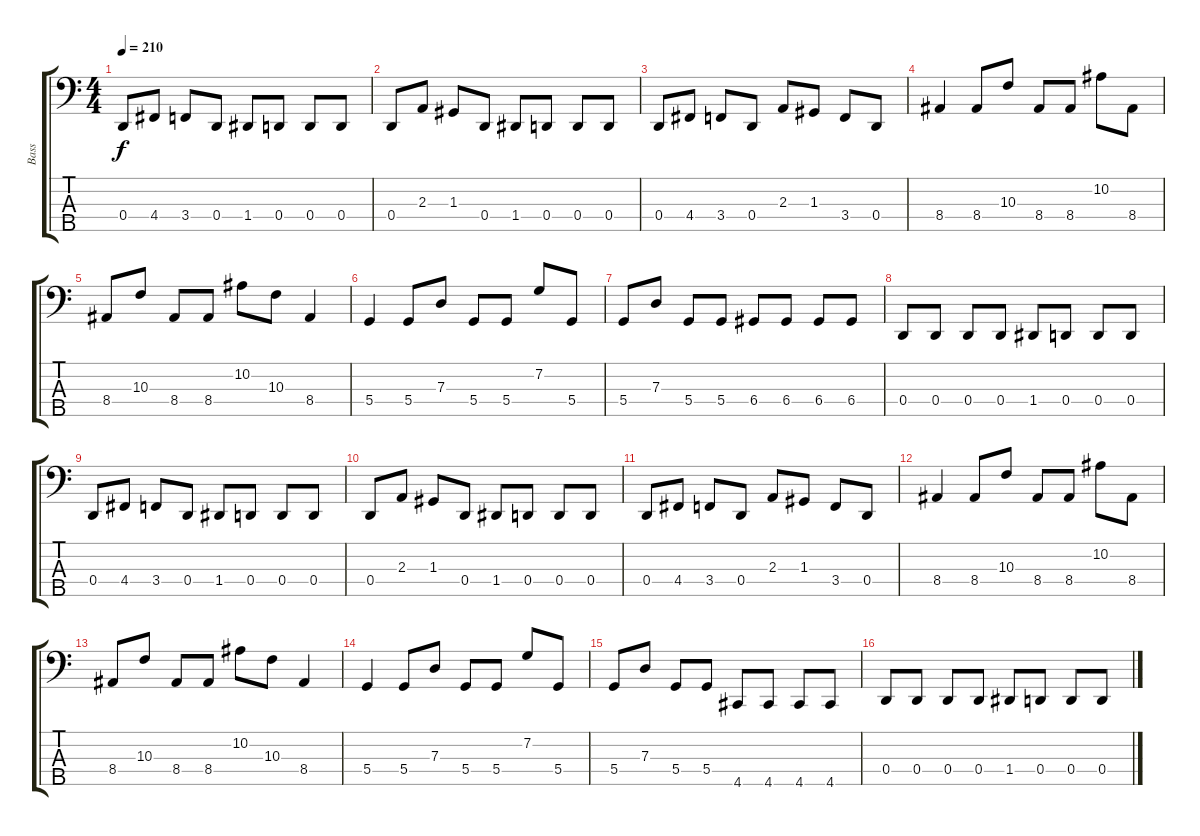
\track ("Bass" "Bass") {instrument electricbasspick}
\staff {score tabs}
\tuning (F2 C2 G1 D1 A0) {hide}
\ts (4 4)
\tempo 210
\clef f4
\ks c
0.4.8{dy f} 4.4.8 3.4.8 0.4.8 1.4.8 0.4.8 0.4.8 0.4.8 |
0.4.8 2.3.8 1.3.8 0.4.8 1.4.8 0.4.8 0.4.8 0.4.8 |
0.4.8 4.4.8 3.4.8 0.4.8 2.3.8 1.3.8 3.4.8 0.4.8 |
8.4.4 8.4.8 10.3.8 8.4.8 8.4.8 10.2.8 8.4.8 |
8.4.8 10.3.8 8.4.8 8.4.8 10.2.8 10.3.8 8.4.4 |
5.4.4 5.4.8 7.3.8 5.4.8 5.4.8 7.2.8 5.4.8 |
5.4.8 7.3.8 5.4.8 5.4.8 6.4.8 6.4.8 6.4.8 6.4.8 |
0.4.8 0.4.8 0.4.8 0.4.8 1.4.8 0.4.8 0.4.8 0.4.8 |
0.4.8 4.4.8 3.4.8 0.4.8 1.4.8 0.4.8 0.4.8 0.4.8 |
0.4.8 2.3.8 1.3.8 0.4.8 1.4.8 0.4.8 0.4.8 0.4.8 |
0.4.8 4.4.8 3.4.8 0.4.8 2.3.8 1.3.8 3.4.8 0.4.8 |
8.4.4 8.4.8 10.3.8 8.4.8 8.4.8 10.2.8 8.4.8 |
8.4.8 10.3.8 8.4.8 8.4.8 10.2.8 10.3.8 8.4.4 |
5.4.4 5.4.8 7.3.8 5.4.8 5.4.8 7.2.8 5.4.8 |
5.4.8 7.3.8 5.4.8 5.4.8 4.5.8 4.5.8 4.5.8 4.5.8 |
0.4.8 0.4.8 0.4.8 0.4.8 1.4.8 0.4.8 0.4.8 0.4.8
